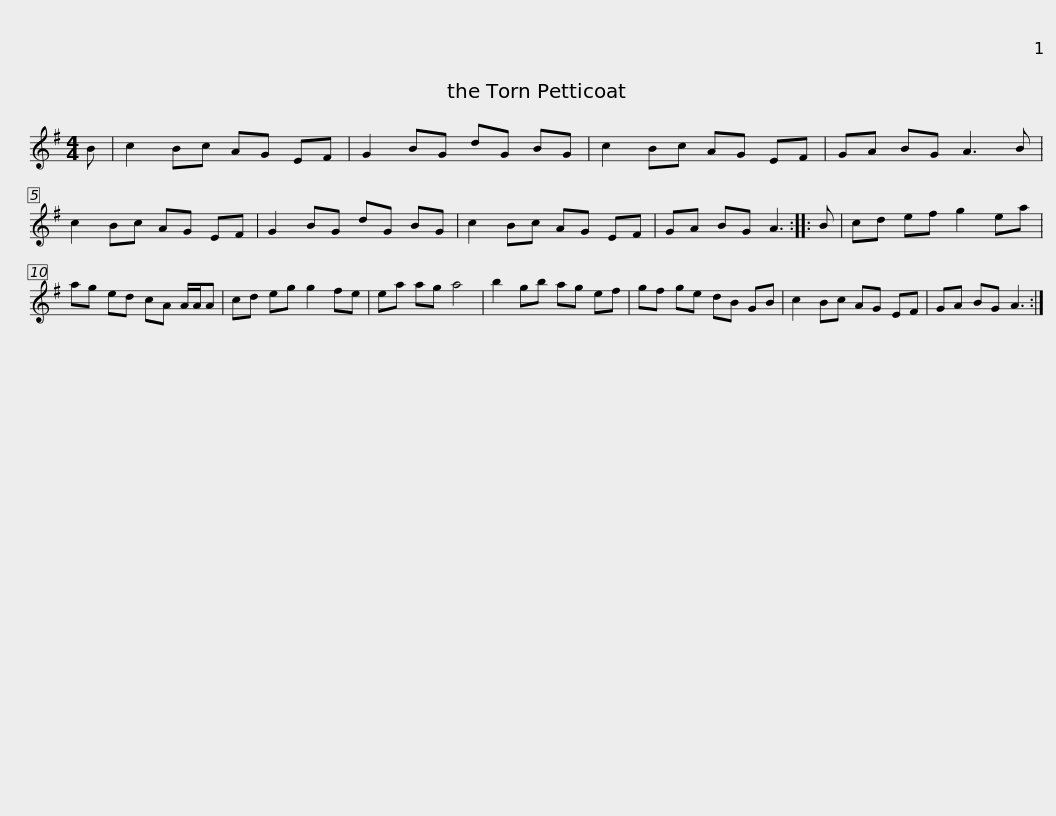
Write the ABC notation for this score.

X:1
L:1/8
M:4/4
I:linebreak $
K:G
V:1 treble
V:1
 B | c2 Bc AG EF | G2 BG dG BG | c2 Bc AG EF | GA BG A3 B | %5
 c2 Bc AG EF | G2 BG dG BG |$ c2 Bc AG EF | GA BG A3 :: B | %10
 cd ef g2 ea | ag ed cA A/A/A | cd eg g2 fe | ea ag a4 |$ b2 gb ag ef | %15
 gf ge dB GB | c2 Bc AG EF | GA BG A3 :| %18
